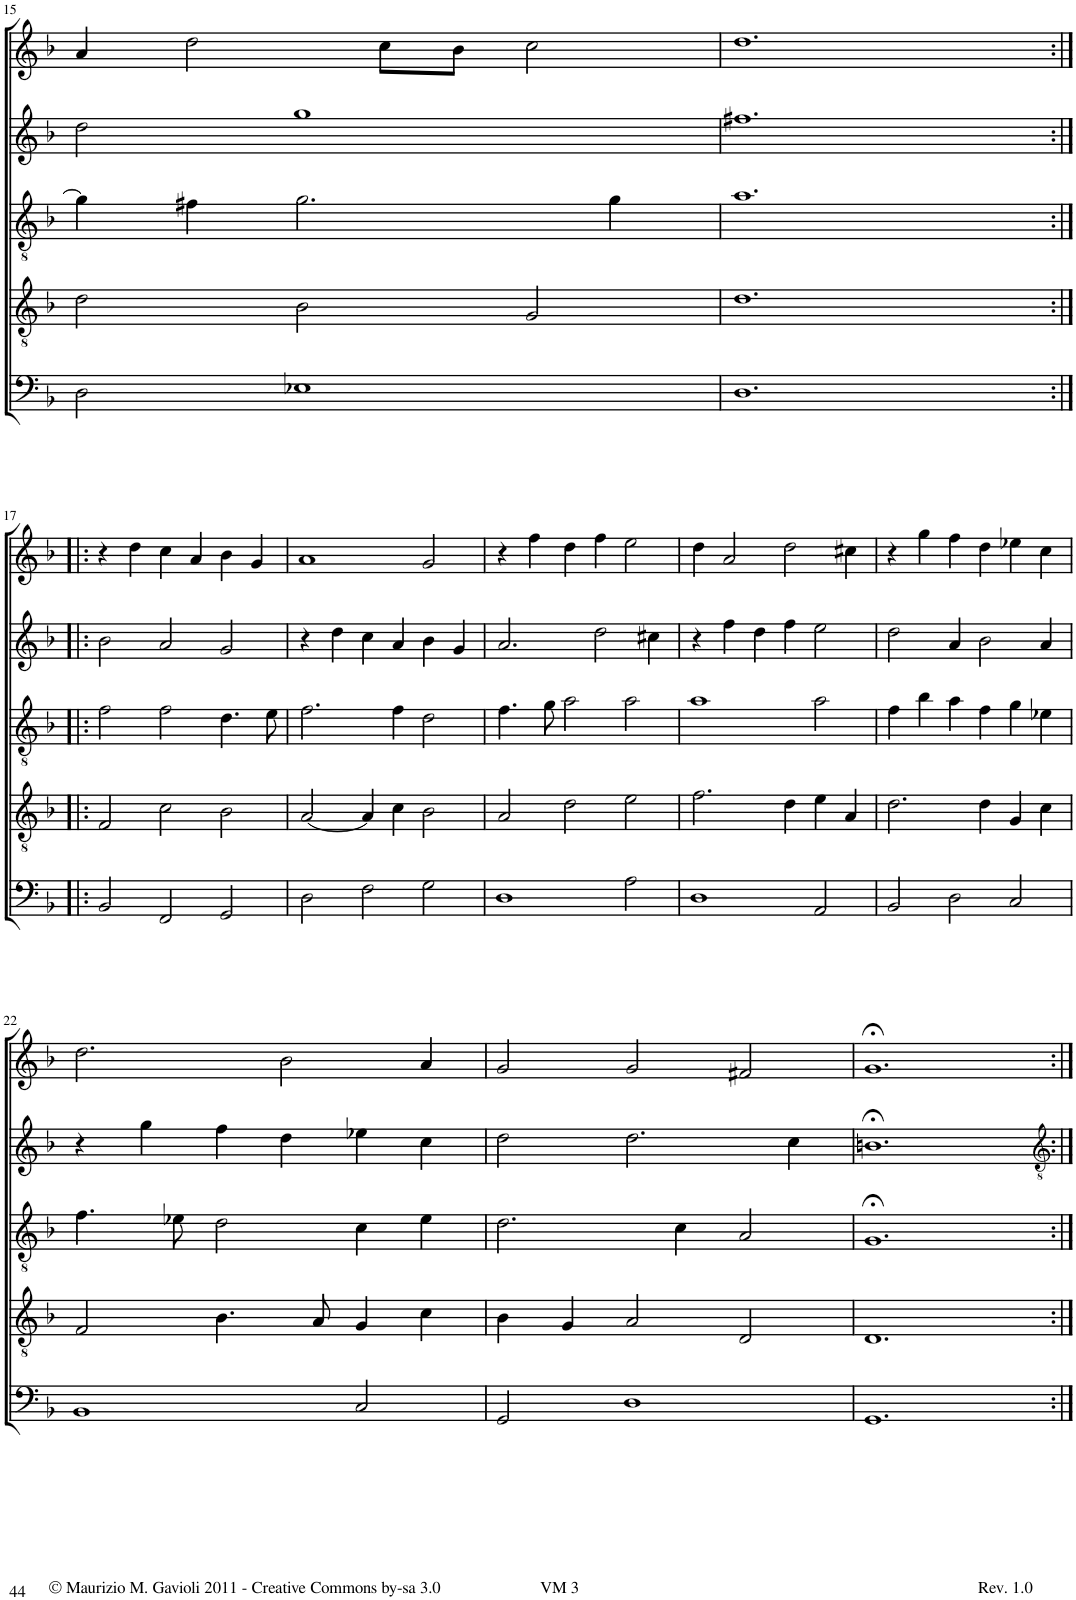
**kern	**kern	**kern	**kern	**kern
*part5	*part4	*part3	*part2	*part1
*staff5	*staff4	*staff3	*staff2	*staff1
*I"Trombone	*I"Trombone	*I"Trombone	*I"C Trumpet	*I"C Trumpet
*I'Trb	*I'Trb	*I'Trb	*I'Tpt	*I'Tpt
!!LO:PB:g=z
*clefF4	*clefGv2	*clefGv2	*clefG2	*clefG2
*k[b-]	*k[b-]	*k[b-]	*k[b-]	*k[b-]
*M3/2	*M3/2	*M3/2	*M3/2	*M3/2
=15	=15	=15	=15	=15
2D\	2d\	4g\]	2dd\	4a/
.	.	4f#X\	.	2dd\
1E-X	2B-\	2.g\	1gg	.
.	.	.	.	8cc\L
.	.	.	.	8b-\J
.	2G/	.	.	2cc\
.	.	4g\	.	.
=16	=16	=16	=16	=16
1.D	1.d	1.a	1.ff#X	1.dd
!!LO:LB:g=z
=17:|!|:	=17:|!|:	=17:|!|:	=17:|!|:	=17:|!|:
2BB-/	2F/	2f\	2b-\	4r
.	.	.	.	4dd\
2FF/	2c\	2f\	2a/	4cc\
.	.	.	.	4a/
2GG/	2B-\	4.d\	2g/	4b-\
.	.	.	.	4g/
.	.	8e\	.	.
=18	=18	=18	=18	=18
2D\	[2A/	2.f\	4r	1a
.	.	.	4dd\	.
2F\	4A/]	.	4cc\	.
.	4c\	4f\	4a/	.
2G\	2B-\	2d\	4b-\	2g/
.	.	.	4g/	.
=19	=19	=19	=19	=19
1D	2A/	4.f\	2.a/	4r
.	.	.	.	4ff\
.	.	8g\	.	.
.	2d\	2a\	.	4dd\
.	.	.	2dd\	4ff\
2A\	2e\	2a\	.	2ee\
.	.	.	4cc#X\	.
=20	=20	=20	=20	=20
1D	2.f\	1a	4r	4dd\
.	.	.	4ff\	2a/
.	.	.	4dd\	.
.	4d\	.	4ff\	2dd\
2AA/	4e\	2a\	2ee\	.
.	4A/	.	.	4cc#X\
=21	=21	=21	=21	=21
2BB-/	2.d\	4f\	2dd\	4r
.	.	4b-\	.	4gg\
2D\	.	4a\	4a/	4ff\
.	4d\	4f\	2b-\	4dd\
2C/	4G/	4g\	.	4ee-X\
.	4c\	4e-X\	4a/	4cc\
!!LO:LB:g=z
=22	=22	=22	=22	=22
1BB-	2F/	4.f\	4r	2.dd\
.	.	.	4gg\	.
.	.	8e-X\	.	.
.	4.B-\	2d\	4ff\	.
.	.	.	4dd\	2b-\
.	8A/	.	.	.
2C/	4G/	4c\	4ee-X\	.
.	4c\	4e-\	4cc\	4a/
=23	=23	=23	=23	=23
2GG/	4B-\	2.d\	2dd\	2g/
.	4G/	.	.	.
1D	2A/	.	2.dd\	2g/
.	.	4c\	.	.
.	2D/	2A/	.	2f#X/
.	.	.	4cc\	.
=24	=24	=24	=24	=24
1.GG	1.D	1.G;<	1.bn;<	1.g;<
=:|!	=:|!	=:|!	=:|!	=:|!
*-	*-	*-	*-	*-
